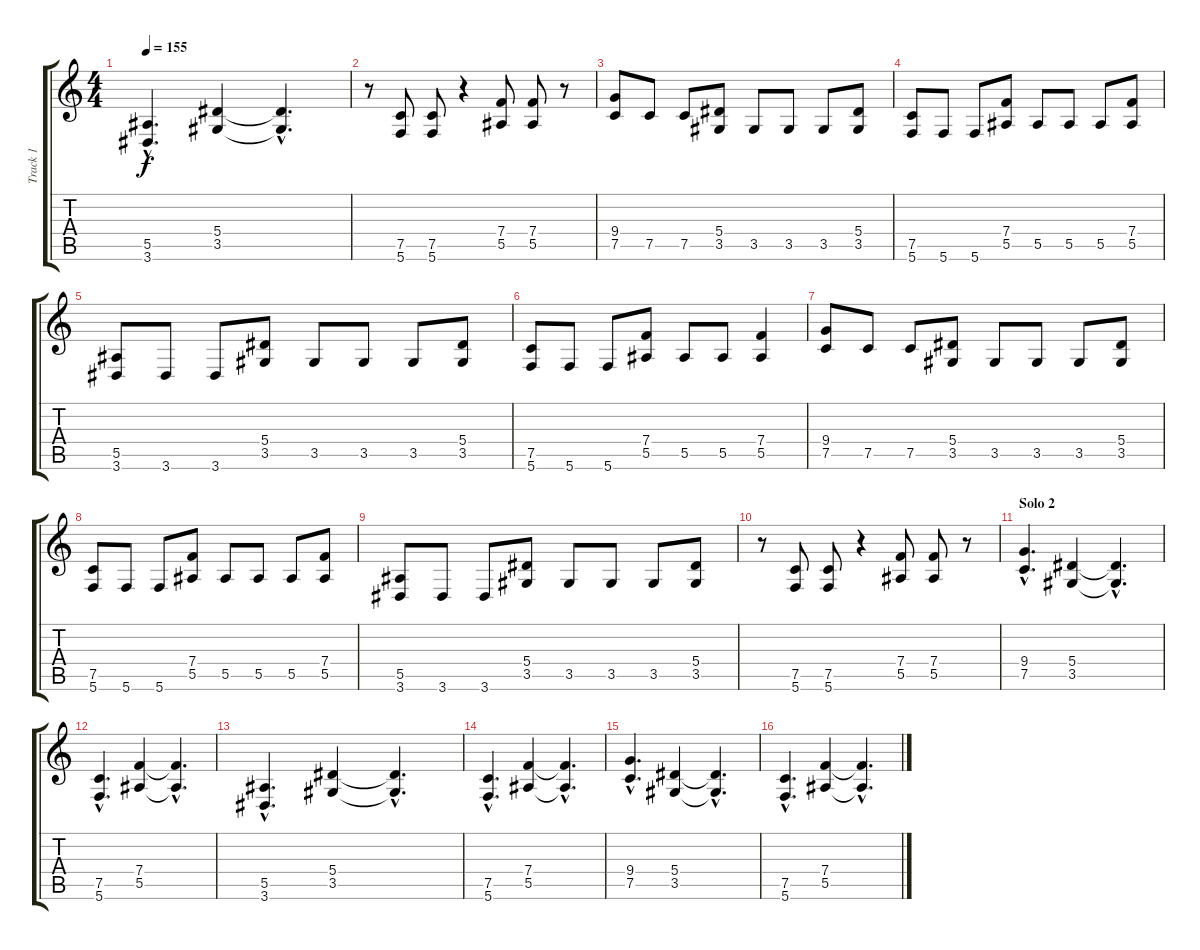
\track ("Track 1" "Track 1") {instrument distortionguitar}
\staff {score tabs}
\tuning (C4 G3 Eb3 Bb2 F2 C2) {hide}
\ts (4 4)
\tempo 155
\clef g2
\ks c
(5.5{hac} 3.6{hac}).4{d dy f} (5.4 3.5).4 (5.4{hac t} 3.5{hac t}).4{d} |
r.8 (7.5 5.6).8 (7.5 5.6).8 r.4 (7.4 5.5).8 (7.4 5.5).8 r.8 |
(9.4 7.5).8 7.5.8 7.5.8 (5.4 3.5).8 3.5.8 3.5.8 3.5.8 (5.4 3.5).8 |
(7.5 5.6).8 5.6.8 5.6.8 (7.4 5.5).8 5.5.8 5.5.8 5.5.8 (7.4 5.5).8 |
(5.5 3.6).8 3.6.8 3.6.8 (5.4 3.5).8 3.5.8 3.5.8 3.5.8 (5.4 3.5).8 |
(7.5 5.6).8 5.6.8 5.6.8 (7.4 5.5).8 5.5.8 5.5.8 (7.4 5.5).4 |
(9.4 7.5).8 7.5.8 7.5.8 (5.4 3.5).8 3.5.8 3.5.8 3.5.8 (5.4 3.5).8 |
(7.5 5.6).8 5.6.8 5.6.8 (7.4 5.5).8 5.5.8 5.5.8 5.5.8 (7.4 5.5).8 |
(5.5 3.6).8 3.6.8 3.6.8 (5.4 3.5).8 3.5.8 3.5.8 3.5.8 (5.4 3.5).8 |
r.8 (7.5 5.6).8 (7.5 5.6).8 r.4 (7.4 5.5).8 (7.4 5.5).8 r.8 |
\section ("" "Solo 2")
(9.4{hac} 7.5{hac}).4{d} (5.4 3.5).4 (5.4{hac t} 3.5{hac t}).4{d} |
(7.5{hac} 5.6{hac}).4{d} (7.4 5.5).4 (7.4{hac t} 5.5{hac t}).4{d} |
(5.5{hac} 3.6{hac}).4{d} (5.4 3.5).4 (5.4{hac t} 3.5{hac t}).4{d} |
(7.5{hac} 5.6{hac}).4{d} (7.4 5.5).4 (7.4{hac t} 5.5{hac t}).4{d} |
(9.4{hac} 7.5{hac}).4{d} (5.4 3.5).4 (5.4{hac t} 3.5{hac t}).4{d} |
(7.5{hac} 5.6{hac}).4{d} (7.4 5.5).4 (7.4{hac t} 5.5{hac t}).4{d}
